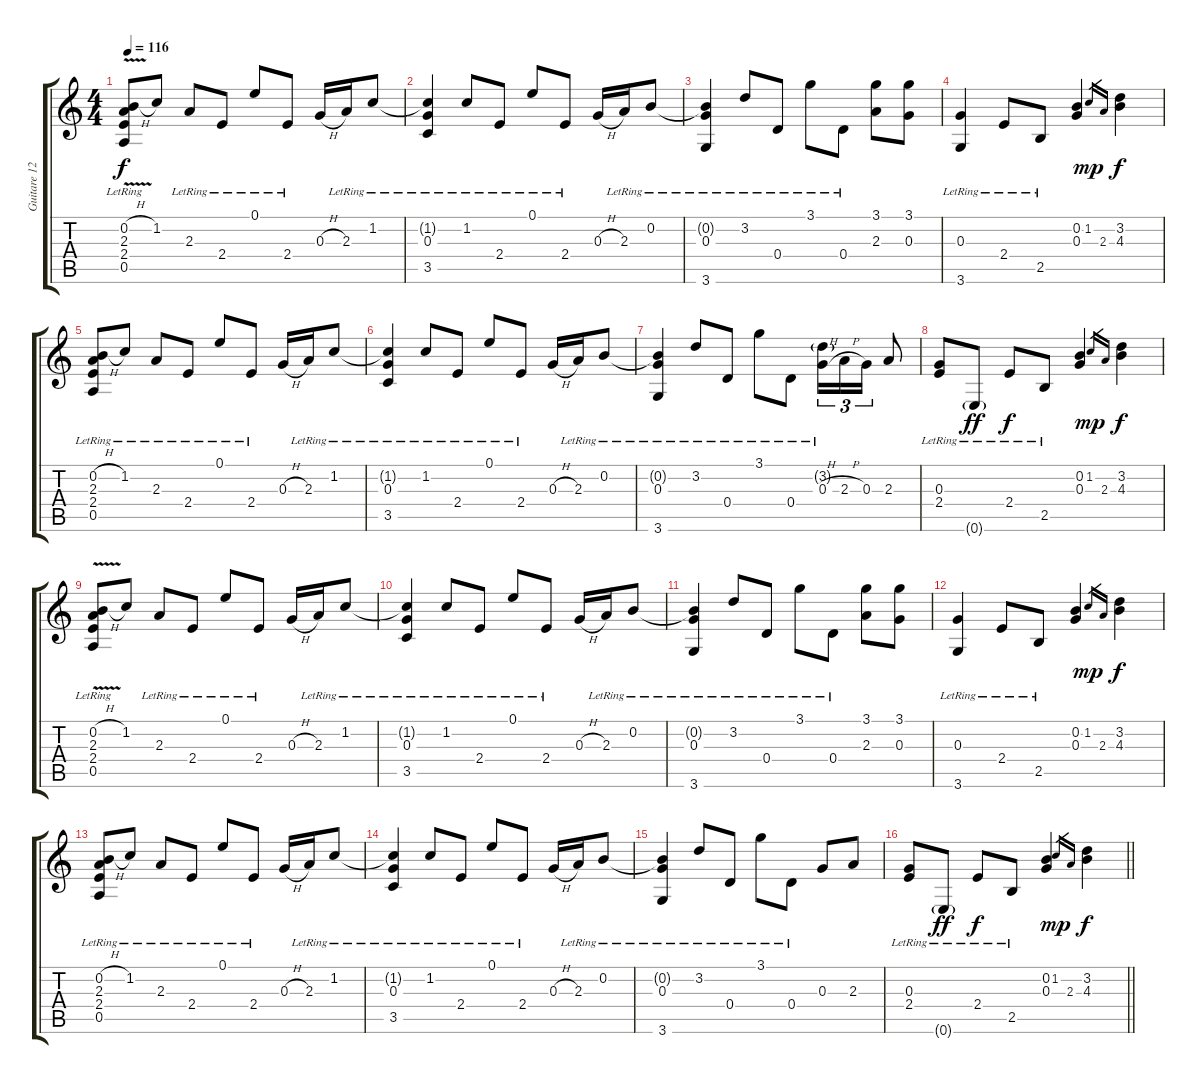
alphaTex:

\track ("Guitare 12 cordes" "Guitare 12") {instrument acousticguitarsteel}
\staff {score tabs}
\tuning (E4 B3 G3 D3 A2 E2) {hide}
\ts (4 4)
\tempo 116
\clef g2
\ks c
(0.2{h} 2.3{v lr} 2.4{v lr} 0.5{lr}).8{dy f instrument acousticguitarsteel} 1.2.8 2.3{lr}.8 2.4{lr}.8 0.1{lr}.8 2.4{lr}.8 0.3{h}.16 2.3{lr}.16 1.2{lr}.8 |
(1.2{lr t} 0.3{lr} 3.5{lr}).4 1.2{lr}.8 2.4{lr}.8 0.1{lr}.8 2.4{lr}.8 0.3{h}.16 2.3{lr}.16 0.2{lr}.8 |
(0.2{lr t} 0.3{lr} 3.6{lr}).4 3.2{lr}.8 0.4{lr}.8 3.1{lr}.8 0.4{lr}.8 (3.1 2.3).8 (3.1 0.3).8 |
(0.3{lr} 3.6{lr}).4 2.4{lr}.8 2.5{lr}.8 (0.2 0.3).4 1.2.16{gr dy mp} 2.3.16{gr} (3.2 4.3).4{dy f} |
(0.2{h} 2.3{lr} 2.4{lr} 0.5{lr}).8 1.2{lr}.8 2.3{lr}.8 2.4{lr}.8 0.1{lr}.8 2.4{lr}.8 0.3{h}.16 2.3{lr}.16 1.2{lr}.8 |
(1.2{lr t} 0.3{lr} 3.5{lr}).4 1.2{lr}.8 2.4{lr}.8 0.1{lr}.8 2.4{lr}.8 0.3{h}.16 2.3{lr}.16 0.2{lr}.8 |
(0.2{lr t} 0.3{lr} 3.6{lr}).4 3.2{lr}.8 0.4{lr}.8 3.1{lr}.8 0.4{lr}.8 (3.2{g lr} 0.3{h}).16{tu (3 2)} 2.3{h}.16{tu (3 2)} 0.3.16{tu (3 2)} 2.3.8 |
(0.3{lr} 2.4{lr}).8 0.6{g lr}.8{dy ff} 2.4{lr}.8{dy f} 2.5{lr}.8 (0.2 0.3).4 1.2.16{gr dy mp} 2.3.16{gr} (3.2 4.3).4{dy f} |
(0.2{h} 2.3{v lr} 2.4{v lr} 0.5{lr}).8 1.2.8 2.3{lr}.8 2.4{lr}.8 0.1{lr}.8 2.4{lr}.8 0.3{h}.16 2.3{lr}.16 1.2{lr}.8 |
(1.2{lr t} 0.3{lr} 3.5{lr}).4 1.2{lr}.8 2.4{lr}.8 0.1{lr}.8 2.4{lr}.8 0.3{h}.16 2.3{lr}.16 0.2{lr}.8 |
(0.2{lr t} 0.3{lr} 3.6{lr}).4 3.2{lr}.8 0.4{lr}.8 3.1{lr}.8 0.4{lr}.8 (3.1 2.3).8 (3.1 0.3).8 |
(0.3{lr} 3.6{lr}).4 2.4{lr}.8 2.5{lr}.8 (0.2 0.3).4 1.2.16{gr dy mp} 2.3.16{gr} (3.2 4.3).4{dy f} |
(0.2{h} 2.3{lr} 2.4{lr} 0.5{lr}).8 1.2{lr}.8 2.3{lr}.8 2.4{lr}.8 0.1{lr}.8 2.4{lr}.8 0.3{h}.16 2.3{lr}.16 1.2{lr}.8 |
(1.2{lr t} 0.3{lr} 3.5{lr}).4 1.2{lr}.8 2.4{lr}.8 0.1{lr}.8 2.4{lr}.8 0.3{h}.16 2.3{lr}.16 0.2{lr}.8 |
(0.2{lr t} 0.3{lr} 3.6{lr}).4 3.2{lr}.8 0.4{lr}.8 3.1{lr}.8 0.4{lr}.8 0.3.8 2.3.8 |
\barLineRight lightlight
(0.3{lr} 2.4{lr}).8 0.6{g lr}.8{dy ff} 2.4{lr}.8{dy f} 2.5{lr}.8 (0.2 0.3).4 1.2.16{gr dy mp} 2.3.16{gr} (3.2 4.3).4{dy f}
